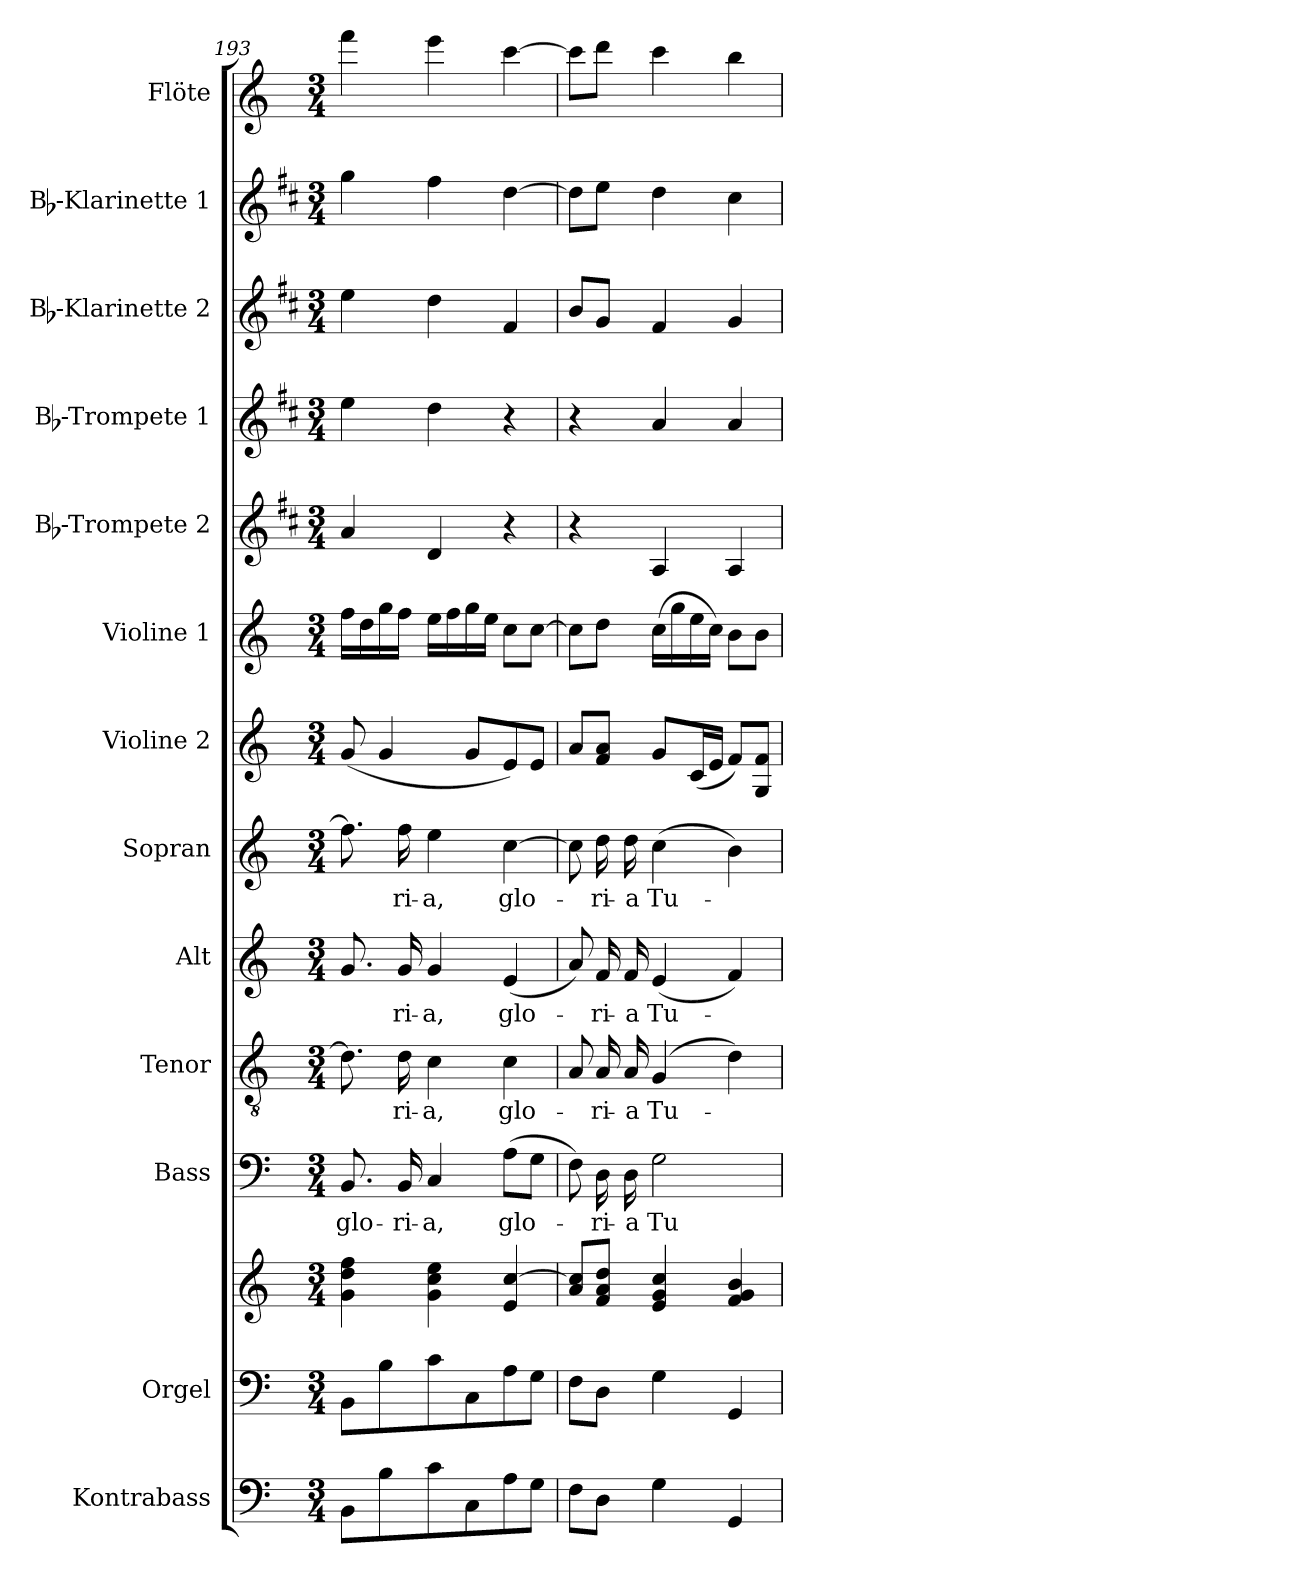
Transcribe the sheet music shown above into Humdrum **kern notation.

**kern	**kern	**kern	**kern	**text	**kern	**text	**kern	**text	**kern	**text	**kern	**kern	**kern	**kern	**kern	**kern	**kern
*part13	*part12	*part12	*part11	*part11	*part10	*part10	*part9	*part9	*part8	*part8	*part7	*part6	*part5	*part4	*part3	*part2	*part1
*staff14	*staff13	*staff12	*staff11	*staff11	*staff10	*staff10	*staff9	*staff9	*staff8	*staff8	*staff7	*staff6	*staff5	*staff4	*staff3	*staff2	*staff1
*I"Kontrabass	*I"Orgel	*	*I"Bass	*	*I"Tenor	*	*I"Alt	*	*I"Sopran	*	*I"Violine 2	*I"Violine 1	*I"Bb-Trompete 2	*I"Bb-Trompete 1	*I"Bb-Klarinette 2	*I"Bb-Klarinette 1	*I"Flöte
*I'Kb.	*I'Org.	*	*I'B.	*	*I'T.	*	*I'A.	*	*I'S.	*	*I'Vl. 2	*I'Vl. 1	*I'Bb Trp. 2	*I'Bb Trp. 1	*I'Bb Kl. 2	*I'Bb Kl. 1	*I'Fl.
*clefF4	*clefF4	*clefG2	*clefF4	*	*clefGv2	*	*clefG2	*	*clefG2	*	*clefG2	*clefG2	*clefG2	*clefG2	*clefG2	*clefG2	*clefG2
*ITrd7c12	*	*	*	*	*	*	*	*	*	*	*	*	*ITrd1c2	*ITrd1c2	*ITrd1c2	*ITrd1c2	*
*k[]	*k[]	*k[]	*k[]	*	*k[]	*	*k[]	*	*k[]	*	*k[]	*k[]	*k[]	*k[]	*k[]	*k[]	*k[]
*C:	*C:	*C:	*C:	*	*C:	*	*C:	*	*C:	*	*C:	*C:	*C:	*C:	*C:	*C:	*C:
*M3/4	*M3/4	*M3/4	*M3/4	*	*M3/4	*	*M3/4	*	*M3/4	*	*M3/4	*M3/4	*M3/4	*M3/4	*M3/4	*M3/4	*M3/4
=193	=193	=193	=193	=193	=193	=193	=193	=193	=193	=193	=193	=193	=193	=193	=193	=193	=193
!	!	!	!	!LO:LY:b	!	!	!	!	!	!	!	!	!	!	!	!	!
8BBB\L	8BB\L	4g\ 4dd\ 4ff\	8.BB/	glo-	8.d\]	.	8.g/	.	8.ff\]	.	(<8g/	16ff\LL	4g/	4dd\	4dd\	4ff\	4fff\
.	.	.	.	.	.	.	.	.	.	.	.	16dd\	.	.	.	.	.
8BB\	8B\	.	.	.	.	.	.	.	.	.	4g/	16gg\	.	.	.	.	.
!	!	!	!	!LO:LY:b	!	!LO:LY:b	!	!LO:LY:b	!	!LO:LY:b	!	!	!	!	!	!	!
.	.	.	16BB/	-ri-	16d\	-ri-	16g/	-ri-	16ff\	-ri-	.	16ff\JJ	.	.	.	.	.
!	!	!	!	!LO:LY:b	!	!LO:LY:b	!	!LO:LY:b	!	!LO:LY:b	!	!	!	!	!	!	!
8C\	8c\	4g\ 4cc\ 4ee\	4C/	-a,	4c\	-a,	4g/	-a,	4ee\	-a,	.	16ee\LL	4c/	4cc\	4cc\	4ee\	4eee\
.	.	.	.	.	.	.	.	.	.	.	.	16ff\	.	.	.	.	.
8CC\	8C\	.	.	.	.	.	.	.	.	.	8g/L	16gg\	.	.	.	.	.
.	.	.	.	.	.	.	.	.	.	.	.	16ee\JJ	.	.	.	.	.
!	!	!	!	!LO:LY:b	!	!LO:LY:b	!	!LO:LY:b	!	!LO:LY:b	!	!	!	!	!	!	!
8AA\	8A\	4e/ [>4cc/	(>8A\L	glo-	4c\	glo-	(<4e/	glo-	[4cc\	glo-	8e/)	8cc\L	4r	4r	4e/	[4cc\	[4ccc\
8GG\J	8G\J	.	8G\J	.	.	.	.	.	.	.	8e/J	[8cc\J	.	.	.	.	.
=194	=194	=194	=194	=194	=194	=194	=194	=194	=194	=194	=194	=194	=194	=194	=194	=194	=194
8FF\L	8F\L	8a/ 8cc/]L	8F\)	.	8A/	.	8a/)	.	8cc\]	.	8a/L	8cc\L]	4r	4r	8a/L	8cc\L]	8ccc\L]
!	!	!	!	!LO:LY:b	!	!LO:LY:b	!	!LO:LY:b	!	!LO:LY:b	!	!	!	!	!	!	!
8DD\J	8D\J	8f/ 8a/ 8dd/J	16D\	-ri-	16A/	-ri-	16f/	-ri-	16dd\	-ri-	8f/ 8a/J	8dd\J	.	.	8f/J	8dd\J	8ddd\J
!	!	!	!	!LO:LY:b	!	!LO:LY:b	!	!LO:LY:b	!	!LO:LY:b	!	!	!	!	!	!	!
.	.	.	16D\	-a	16A/	-a	16f/	-a	16dd\	-a	.	.	.	.	.	.	.
!	!	!	!	!LO:LY:b	!	!LO:LY:b	!	!LO:LY:b	!	!LO:LY:b	!	!	!	!	!	!	!
4GG\	4G\	4e/ 4g/ 4cc/	2G\	Tu-	(4G/	Tu-	(<4e/	Tu-	(>4cc\	Tu-	8g/L	(>16cc\LL	4G/	4g/	4e/	4cc\	4ccc\
.	.	.	.	.	.	.	.	.	.	.	.	16gg\	.	.	.	.	.
.	.	.	.	.	.	.	.	.	.	.	(<16c/L	16ee\	.	.	.	.	.
.	.	.	.	.	.	.	.	.	.	.	16e/JJ	16cc\JJ)	.	.	.	.	.
4GGG/	4GG/	4f/ 4g/ 4b/	.	.	4d\)	.	4f/)	.	4b\)	.	8f/L)	8b\L	4G/	4g/	4f/	4b\	4bb\
.	.	.	.	.	.	.	.	.	.	.	8G/ 8f/J	8b\J	.	.	.	.	.
=	=	=	=	=	=	=	=	=	=	=	=	=	=	=	=	=	=
*-	*-	*-	*-	*-	*-	*-	*-	*-	*-	*-	*-	*-	*-	*-	*-	*-	*-
